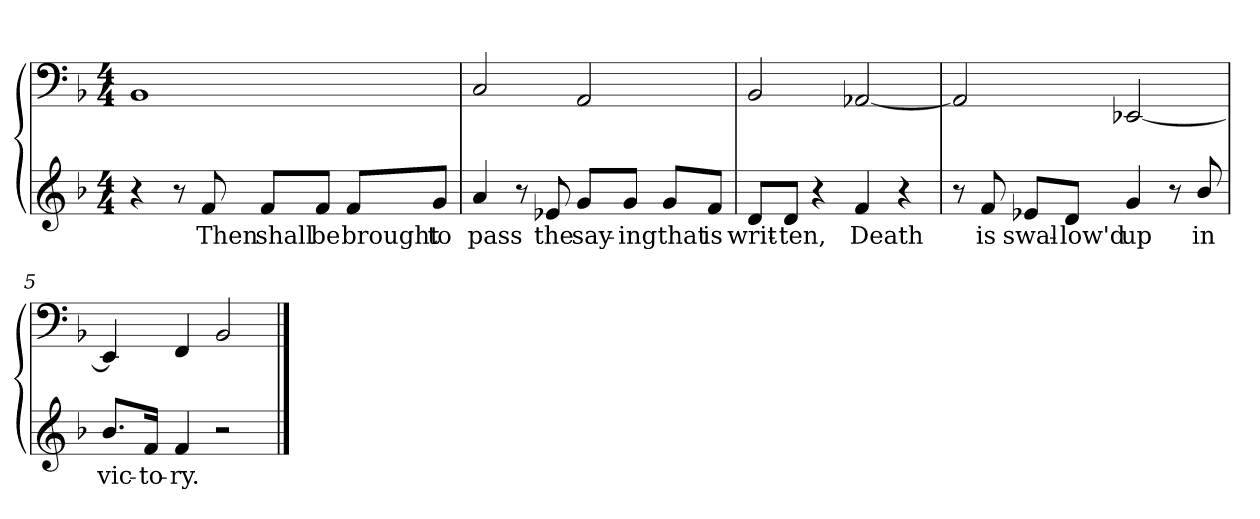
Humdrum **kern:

**kern	**text	**kern
*part1	*part1	*part1
*staff2	*staff2	*staff1
*clefG2	*	*clefF4
*k[b-]	*	*k[b-]
*F:	*	*F:
*M4/4	*	*M4/4
=1	=1	=1
4r	.	1BB-/
8r	.	.
8f/	Then	.
8f/L	shall	.
8f/J	be	.
8f/L	brought	.
8g/J	to	.
=2	=2	=2
4a/	pass	2C/
8r	.	.
8e-X/	the	.
8g/L	say-	2AA/
8g/J	-ing	.
8g/L	that	.
8f/J	is	.
=3	=3	=3
8d/L	writ-	2BB-/
8d/J	-ten,	.
4r	.	.
4f/	Death	[2AA-X/
4r	.	.
=4	=4	=4
8r	.	2AA-/]
8f/	is	.
8e-X/L	swal-	.
8d/J	-low'd	.
4g/	up	[2EE-X/
8r	.	.
8b-/	in	.
=5	=5	=5
8.b-/L	vic-	4EE-/]
16f/Jk	-to-	.
4f/	-ry.	4FF/
2r	.	2BB-/
==	==	==
*-	*-	*-
